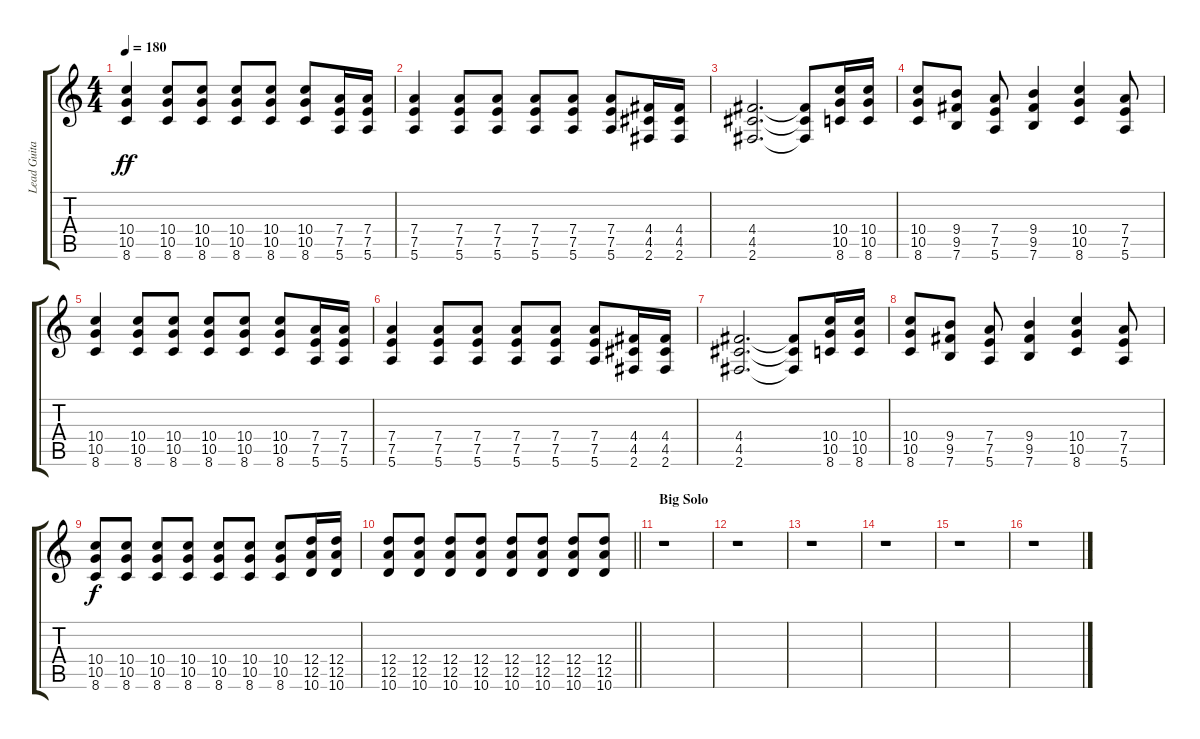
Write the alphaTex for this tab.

\track ("Lead Guitar" "Lead Guita") {instrument distortionguitar}
\staff {score tabs}
\tuning (E4 B3 G3 D3 A2 E2) {hide}
\ts (4 4)
\tempo 180
\clef g2
\ks c
(10.4 10.5 8.6).4{dy ff} (10.4 10.5 8.6).8 (10.4 10.5 8.6).8 (10.4 10.5 8.6).8 (10.4 10.5 8.6).8 (10.4 10.5 8.6).8 (7.4 7.5 5.6).16 (7.4 7.5 5.6).16 |
(7.4 7.5 5.6).4 (7.4 7.5 5.6).8 (7.4 7.5 5.6).8 (7.4 7.5 5.6).8 (7.4 7.5 5.6).8 (7.4 7.5 5.6).8 (4.4 4.5 2.6).16 (4.4 4.5 2.6).16 |
(4.4 4.5 2.6).2{d} (4.4{t} 4.5{t} 2.6{t}).8 (10.4 10.5 8.6).16 (10.4 10.5 8.6).16 |
(10.4 10.5 8.6).8 (9.4 9.5 7.6).8 (7.4 7.5 5.6).8 (9.4 9.5 7.6).4 (10.4 10.5 8.6).4 (7.4 7.5 5.6).8 |
(10.4 10.5 8.6).4 (10.4 10.5 8.6).8 (10.4 10.5 8.6).8 (10.4 10.5 8.6).8 (10.4 10.5 8.6).8 (10.4 10.5 8.6).8 (7.4 7.5 5.6).16 (7.4 7.5 5.6).16 |
(7.4 7.5 5.6).4 (7.4 7.5 5.6).8 (7.4 7.5 5.6).8 (7.4 7.5 5.6).8 (7.4 7.5 5.6).8 (7.4 7.5 5.6).8 (4.4 4.5 2.6).16 (4.4 4.5 2.6).16 |
(4.4 4.5 2.6).2{d} (4.4{t} 4.5{t} 2.6{t}).8 (10.4 10.5 8.6).16 (10.4 10.5 8.6).16 |
(10.4 10.5 8.6).8 (9.4 9.5 7.6).8 (7.4 7.5 5.6).8 (9.4 9.5 7.6).4 (10.4 10.5 8.6).4 (7.4 7.5 5.6).8 |
(10.4 10.5 8.6).8{dy f} (10.4 10.5 8.6).8 (10.4 10.5 8.6).8 (10.4 10.5 8.6).8 (10.4 10.5 8.6).8 (10.4 10.5 8.6).8 (10.4 10.5 8.6).8 (12.4 12.5 10.6).16 (12.4 12.5 10.6).16 |
\barLineRight lightlight
(12.4 12.5 10.6).8 (12.4 12.5 10.6).8 (12.4 12.5 10.6).8 (12.4 12.5 10.6).8 (12.4 12.5 10.6).8 (12.4 12.5 10.6).8 (12.4 12.5 10.6).8 (12.4 12.5 10.6).8 |
\section ("" "Big Solo")
r.1 |
r.1 |
r.1 |
r.1 |
r.1 |
r.1
